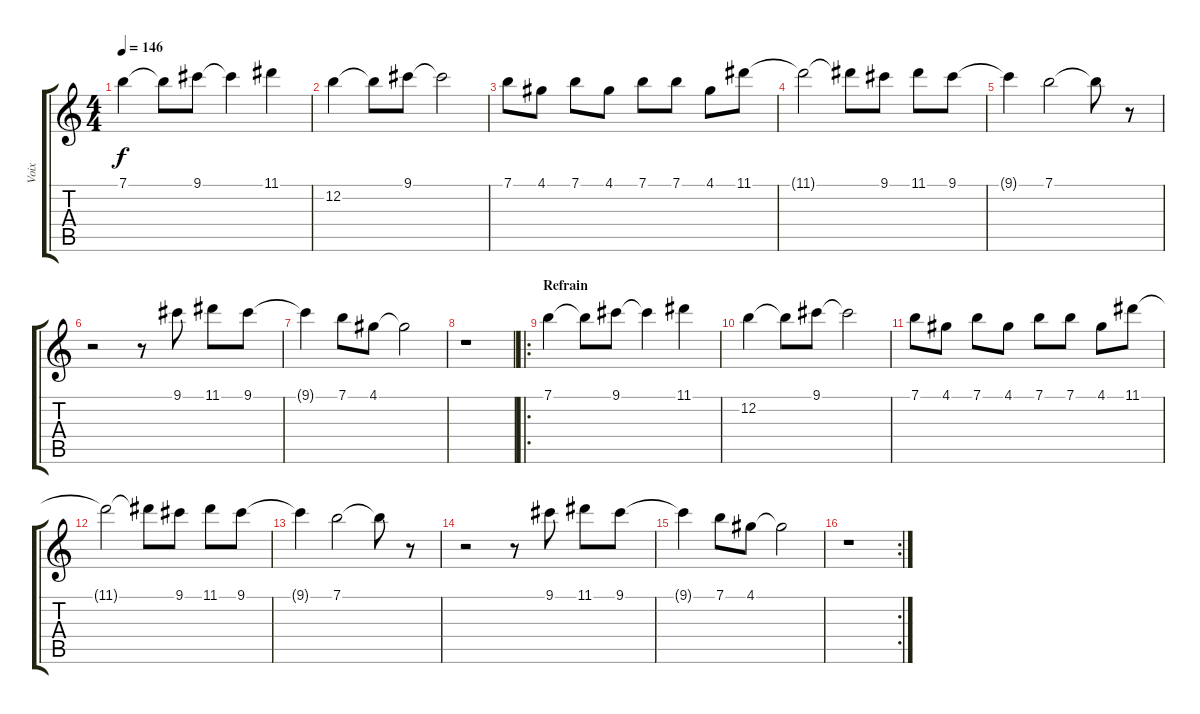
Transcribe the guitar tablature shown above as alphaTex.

\track ("Voix" "Voix") {instrument electricguitarjazz}
\staff {score tabs}
\tuning (E4 B3 G3 D3 A2 E2) {hide}
\ts (4 4)
\tempo 146
\clef g2
\ks c
7.1.4{dy f} 7.1{t}.8 9.1.8 9.1{t}.4 11.1.4 |
12.2.4 12.2{t}.8 9.1.8 9.1{t}.2 |
7.1.8 4.1.8 7.1.8 4.1.8 7.1.8 7.1.8 4.1.8 11.1.8 |
11.1{t}.2 11.1{t}.8 9.1.8 11.1.8 9.1.8 |
9.1{t}.4 7.1.2 7.1{t}.8 r.8 |
r.2 r.8 9.1.8 11.1.8 9.1.8 |
9.1{t}.4 7.1.8 4.1.8 4.1{t}.2 |
r.1 |
\ro
\section ("" "Refrain")
7.1.4 7.1{t}.8 9.1.8 9.1{t}.4 11.1.4 |
12.2.4 12.2{t}.8 9.1.8 9.1{t}.2 |
7.1.8 4.1.8 7.1.8 4.1.8 7.1.8 7.1.8 4.1.8 11.1.8 |
11.1{t}.2 11.1{t}.8 9.1.8 11.1.8 9.1.8 |
9.1{t}.4 7.1.2 7.1{t}.8 r.8 |
r.2 r.8 9.1.8 11.1.8 9.1.8 |
9.1{t}.4 7.1.8 4.1.8 4.1{t}.2 |
\rc 2
r.1
